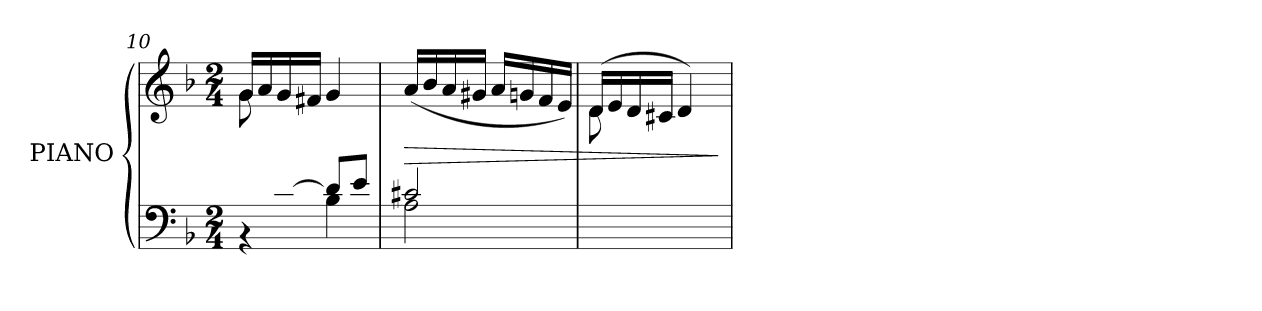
**kern	**kern	**dynam
*part1	*part1	*part1
*staff2	*staff1	*staff1/2
*I"PIANO	*	*
*I'Pno.	*	*
*clefF4	*clefG2	*
*k[b-]	*k[b-]	*
*M2/4	*M2/4	*
=10	=10	=10
*^	*^	*
*	*	*	*^	*
8ryy	4r	16g/LL	8ryy	8g\L	.
.	.	16a/	.	.	.
[8d/J	.	16g/	8ryy	4.ryy	.
.	.	16f#X/JJ	.	.	.
8d/L]	4B-\	4g/	4ryy	.	.
8e/J	.	.	.	.	.
*	*	*v	*v	*v	*
!!LO:LB:g=z
=11	=11	=11	=11
!	!	!	!LO:HP:b
2c#X/	2A\	(<16a/LL	>
.	.	16b-/	.
.	.	16a/	.
.	.	16g#X/JJ	.
.	.	16a/LL	.
.	.	16gn/	.
.	.	16f/	.
.	.	16e/JJ)	.
*v	*v	*	*
=12	=12	=12
*	*^	*
8ryy	(<16d/LL	(<8d\L	.
.	16e/	.	.
8A\	16d/	4.ryy	.
.	16c#X/JJ	.	.
8F\	4d/)	.	.
8D\J)	.	.	.
*	*v	*v	*
.	.	]
=	=	=
*-	*-	*-
